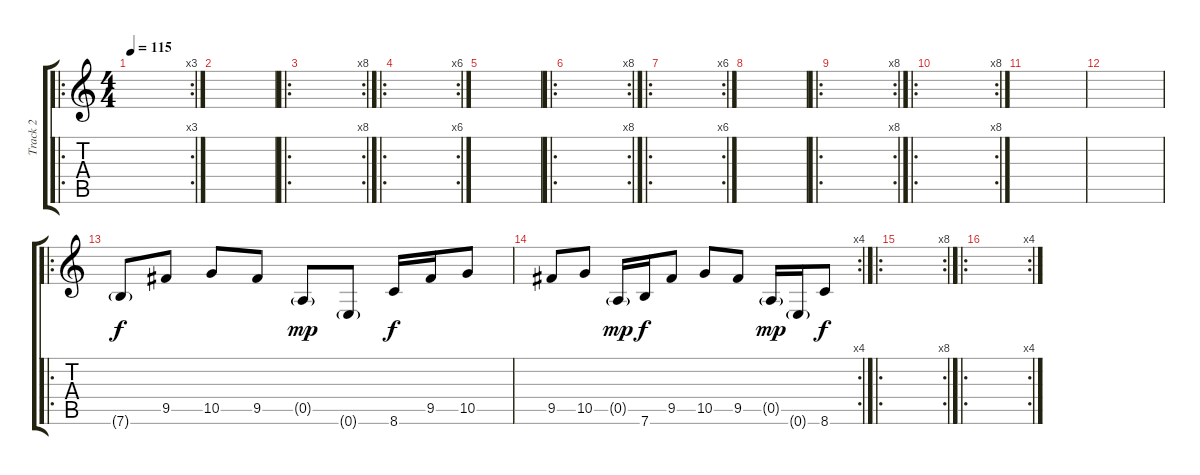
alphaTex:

\track ("Track 2" "Track 2") {instrument electricguitarclean}
\staff {score tabs}
\tuning (E4 B3 G3 D3 A2 E2) {hide}
\ro
\rc 3
\ts (4 4)
\tempo 115
\clef g2
\ks c
|
|
\ro
\rc 8
|
\ro
\rc 6
|
|
\ro
\rc 8
|
\ro
\rc 6
|
|
\ro
\rc 8
|
\ro
\rc 8
|
|
|
\ro
7.6{g}.8 9.5.8{dy f} 10.5.8 9.5.8 0.5{g}.8{dy mp} 0.6{g}.8 8.6.16{dy f} 9.5.16 10.5.8 |
\rc 4
9.5.8 10.5.8 0.5{g}.16{dy mp} 7.6.16{dy f} 9.5.8 10.5.8 9.5.8 0.5{g}.16{dy mp} 0.6{g}.16 8.6.8{dy f} |
\ro
\rc 8
|
\ro
\rc 4
